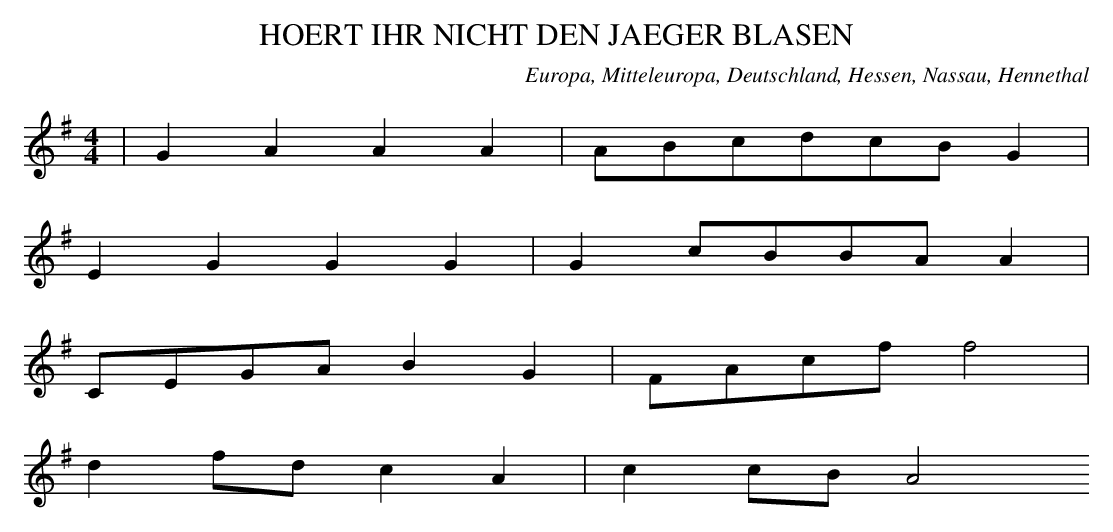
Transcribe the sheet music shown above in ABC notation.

X:1
T: HOERT IHR NICHT DEN JAEGER BLASEN
O: Europa, Mitteleuropa, Deutschland, Hessen, Nassau, Hennethal
M: 4/4
L: 1/8
K: G
 | G2A2A2A2 | ABcdcBG2 |
E2G2G2G2 | G2cBBAA2 |
CEGAB2G2 | FAcff4 |
d2fdc2A2 | c2cBA4
